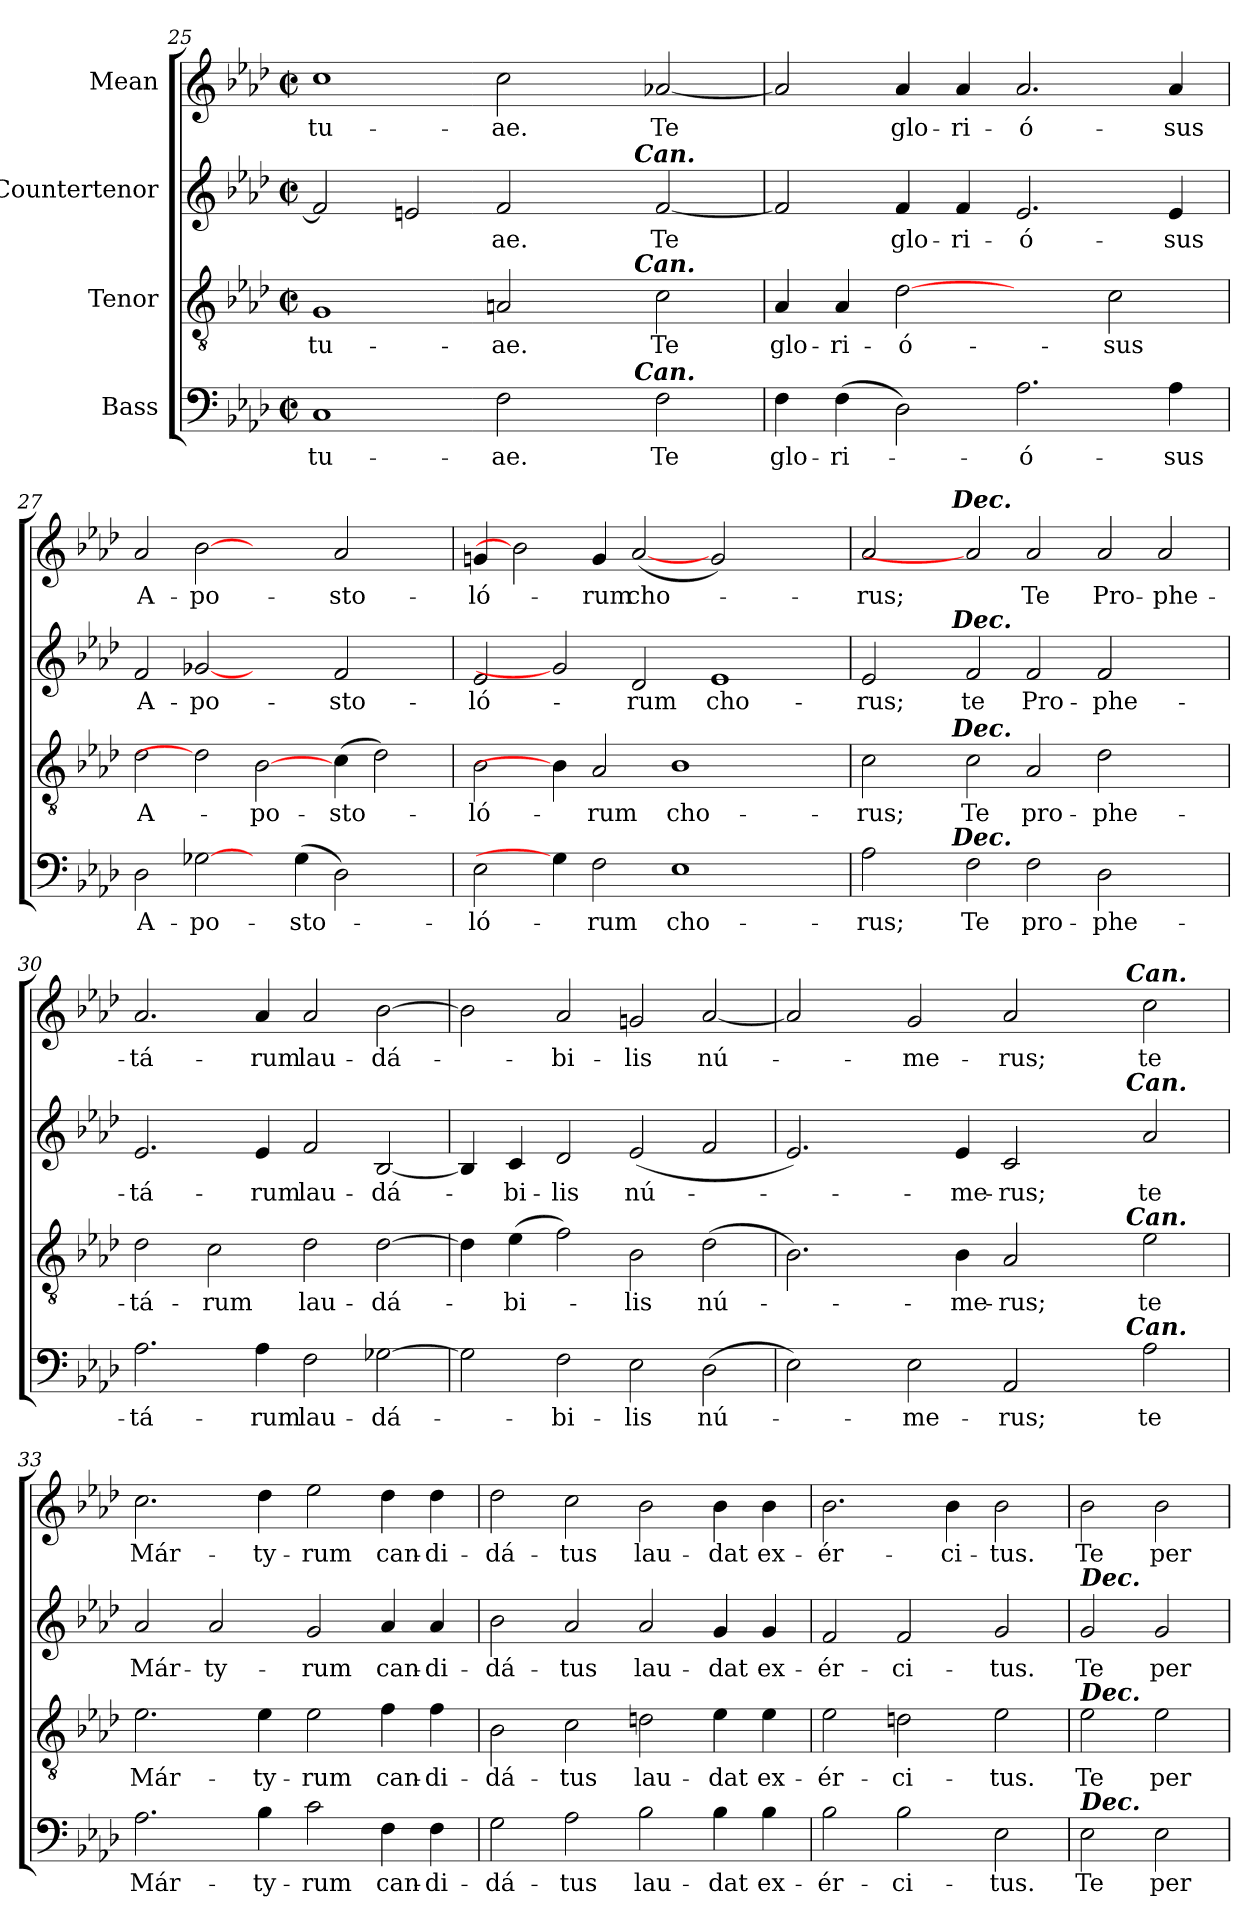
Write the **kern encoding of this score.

**kern	**text	**kern	**text	**kern	**text	**kern	**text
*part4	*part4	*part3	*part3	*part2	*part2	*part1	*part1
*staff4	*staff4	*staff3	*staff3	*staff2	*staff2	*staff1	*staff1
*I"Bass	*	*I"Tenor	*	*I"Countertenor	*	*I"Mean	*
*clefF4	*	*clefGv2	*	*clefG2	*	*clefG2	*
*k[b-e-a-d-]	*	*k[b-e-a-d-]	*	*k[b-e-a-d-]	*	*k[b-e-a-d-]	*
*A-:	*	*A-:	*	*A-:	*	*A-:	*
*M2/2	*	*M2/2	*	*M2/2	*	*M2/2	*
*met(c|)	*	*met(c|)	*	*met(c|)	*	*met(c|)	*
=25	=25	=25	=25	=25	=25	=25	=25
!	!LO:LY:b:cj	!	!LO:LY:b:cj	!	!	!	!LO:LY:b:cj
*^	*	*^	*	*^	*	*	*
1C	1ryy	tu-	1G	1ryy	tu-	2f/]	1ryy	.	1cc	tu-
.	.	.	.	.	.	2en/	.	.	.	.
!	!	!LO:LY:b:cj	!	!	!LO:LY:b:cj	!	!	!LO:LY:b:cj	!	!LO:LY:b:cj
2F\	4ryy	-ae.	2An/	4ryy	-ae.	2f/	4ryy	-ae.	2cc\	-ae.
.	8ryy	.	.	8ryy	.	.	8ryy	.	.	.
.	16ryy	.	.	16ryy	.	.	16ryy	.	.	.
.	64ryy	.	.	64ryy	.	.	64ryy	.	.	.
!	!	!	!	!	!	!	!LO:TX:a:Bi:t=Can.	!	!	!
!	!	!	!	!LO:TX:a:Bi:t=Can.	!	!	!	!	!	!
!	!LO:TX:a:Bi:t=Can.	!	!	!	!	!	!	!	!	!
.	2ryy	.	.	2ryy	.	.	2ryy	.	.	.
!	!	!LO:LY:b:cj	!	!	!LO:LY:b:cj	!	!	!LO:LY:b:cj	!	!LO:LY:b:cj
2F\	.	Te	2c\	.	Te	[<2f/	.	Te	[<2a-X/	Te
.	32.ryy	.	.	32.ryy	.	.	32.ryy	.	.	.
=26	=26	=26	=26	=26	=26	=26	=26	=26	=26	=26
!	!	!LO:LY:b:cj	!	!	!LO:LY:b:cj	!	!	!	!	!
*v	*v	*	*	*	*	*v	*v	*	*	*
*	*	*v	*v	*	*	*	*	*
4F\	glo-	4A-/	glo-	2f/]	.	2a-/]	.
!	!LO:LY:b:cj	!	!LO:LY:b:cj	!	!	!	!
(>4F\	-ri-	4A-/	-ri-	.	.	.	.
!	!	!	!LO:LY:b:rj	!	!LO:LY:b:cj	!	!LO:LY:b:cj
2D-\)	.	[2d-	-ó-	4f/	glo-	4a-/	glo-
!	!	!	!	!	!LO:LY:b:cj	!	!LO:LY:b:cj
.	.	.	.	4f/	-ri-	4a-/	-ri-
!	!LO:LY:b:cj	!	!	!	!LO:LY:b:cj	!	!LO:LY:b:cj
2.A-\	-ó-	2ryy	.	2.e-/	-ó-	2.a-/	-ó-
!	!	!	!LO:LY:b:cj	!	!	!	!
.	.	2c\	-sus	.	.	.	.
!	!LO:LY:b:cj	!	!	!	!LO:LY:b:cj	!	!LO:LY:b:cj
4A-\	-sus	.	.	4e-/	-sus	4a-/	-sus
=27	=27	=27	=27	=27	=27	=27	=27
!	!LO:LY:b:cj	!	!LO:LY:b:cj	!	!LO:LY:b:cj	!	!LO:LY:b:cj
2D-\	A-	2d-\	A-	2f/	A-	2a-/	A-
!	!LO:LY:b:cj	!	!	!	!LO:LY:b:cj	!	!LO:LY:b:cj
[2G-X\	-po-	2d-]	.	[2g-X	-po-	[2b-	-po-
!	!	!	!LO:LY:b:cj	!	!	!	!
4ryy	.	[2B-\	-po-	2ryy	.	2ryy	.
!	!LO:LY:b	!	!	!	!	!	!
(>4G-\	-sto-	.	.	.	.	.	.
!	!	!	!LO:LY:b	!	!LO:LY:b:cj	!	!LO:LY:b:cj
2D-\)	.	(>4c\	-sto-	2f/	-sto-	2a-/	-sto-
.	.	2d-\)	.	.	.	.	.
4ryy	.	.	.	4ryy	.	4ryy	.
!!LO:LB:g=z
=28	=28	=28	=28	=28	=28	=28	=28
!	!LO:LY:b:cj	!	!LO:LY:b:cj	!	!LO:LY:b:cj	!	!LO:LY:b
2E-\	-ló-	2B-\	-ló-	2e-/	-ló-	4gn/	-ló-
.	.	.	.	.	.	2b-]	.
4G-\]	.	4B-\]	.	2g-]	.	.	.
!	!LO:LY:b:cj	!	!LO:LY:b:cj	!	!	!	!LO:LY:b:cj
2F\	-rum	2A-/	-rum	.	.	4g/	-rum
!	!	!	!	!	!LO:LY:b:cj	!	!LO:LY:b:cj
.	.	.	.	2d-/	-rum	(<[2a-	cho-
!	!LO:LY:b:cj	!	!LO:LY:b:cj	!	!	!	!
1E-	cho-	1B-	cho-	.	.	.	.
!	!	!	!	!	!LO:LY:b:cj	!	!
.	.	.	.	1e-	cho-	2g/)	.
.	.	.	.	.	.	2ryy	.
4ryy	.	4ryy	.	.	.	.	.
=29	=29	=29	=29	=29	=29	=29	=29
!	!LO:LY:b:cj	!	!LO:LY:b:cj	!	!LO:LY:b:cj	!	!LO:LY:b:cj
*^	*	*^	*	*^	*	*^	*
2A-\	4ryy	-rus;	2c\	4ryy	-rus;	2e-/	4ryy	-rus;	2a-/	4ryy	-rus;
.	8ryy	.	.	8ryy	.	.	8ryy	.	.	8ryy	.
.	16ryy	.	.	16ryy	.	.	16ryy	.	.	16ryy	.
.	64ryy	.	.	64ryy	.	.	64ryy	.	.	64ryy	.
!	!	!	!	!	!	!	!	!	!	!LO:TX:a:Bi:t=Dec.	!
!	!	!	!	!	!	!	!LO:TX:a:Bi:t=Dec.	!	!	!	!
!	!	!	!	!LO:TX:a:Bi:t=Dec.	!	!	!	!	!	!	!
!	!LO:TX:a:Bi:t=Dec.	!	!	!	!	!	!	!	!	!	!
.	1ryy	.	.	1ryy	.	.	1ryy	.	.	1ryy	.
!	!	!LO:LY:b:cj	!	!	!LO:LY:b:cj	!	!	!LO:LY:b:cj	!	!	!
2F\	.	Te	2c\	.	Te	2f/	.	te	2a-]	.	.
!	!	!LO:LY:b:cj	!	!	!LO:LY:b:cj	!	!	!LO:LY:b:cj	!	!	!LO:LY:b:cj
2F\	.	pro-	2A-/	.	pro-	2f/	.	Pro-	2a-/	.	Te
.	1ryy	.	.	1ryy	.	.	1ryy	.	.	1ryy	.
!	!	!LO:LY:b:cj	!	!	!LO:LY:b:cj	!	!	!LO:LY:b:cj	!	!	!LO:LY:b:cj
2D-\	.	-phe-	2d-\	.	-phe-	2f/	.	-phe-	2a-/	.	Pro-
!	!	!	!	!	!	!	!	!	!	!	!LO:LY:b:cj
2ryy	.	.	2ryy	.	.	2ryy	.	.	2a-/	.	-phe-
.	32.ryy	.	.	32.ryy	.	.	32.ryy	.	.	32.ryy	.
=30	=30	=30	=30	=30	=30	=30	=30	=30	=30	=30	=30
!	!	!LO:LY:b:cj	!	!	!LO:LY:b:cj	!	!	!LO:LY:b:cj	!	!	!LO:LY:b:cj
*v	*v	*	*	*	*	*v	*v	*	*v	*v	*
*	*	*v	*v	*	*	*	*	*
2.A-\	-tá-	2d-\	-tá-	2.e-/	-tá-	2.a-/	-tá-
!	!	!	!LO:LY:b:cj	!	!	!	!
.	.	2c\	-rum	.	.	.	.
!	!LO:LY:b:cj	!	!	!	!LO:LY:b:cj	!	!LO:LY:b:cj
4A-\	-rum	.	.	4e-/	-rum	4a-/	-rum
!	!LO:LY:b:cj	!	!LO:LY:b:cj	!	!LO:LY:b:cj	!	!LO:LY:b:cj
2F\	lau-	2d-\	lau-	2f/	lau-	2a-/	lau-
!	!LO:LY:b:cj	!	!LO:LY:b:cj	!	!LO:LY:b:cj	!	!LO:LY:b:cj
[>2G-X\	-dá-	[>2d-\	-dá-	[<2B-/	-dá-	[>2b-\	-dá-
=31	=31	=31	=31	=31	=31	=31	=31
2G-\]	.	4d-\]	.	4B-/]	.	2b-\]	.
!	!	!	!LO:LY:b:cj	!	!LO:LY:b:cj	!	!
.	.	(>4e-\	-bi-	4c/	-bi-	.	.
!	!LO:LY:b:cj	!	!	!	!LO:LY:b:cj	!	!LO:LY:b:cj
2F\	-bi-	2f\)	.	2d-/	-lis	2a-/	-bi-
!	!LO:LY:b:cj	!	!LO:LY:b:cj	!	!LO:LY:b:cj	!	!LO:LY:b:cj
2E-\	-lis	2B-\	-lis	(>2e-/	nú-	2gn/	-lis
!	!LO:LY:b:cj	!	!LO:LY:b:cj	!	!	!	!LO:LY:b:cj
(<2D-\	nú-	(<2d-\	nú-	2f/	.	[>2a-/	nú-
!!LO:LB:g=z
=32	=32	=32	=32	=32	=32	=32	=32
*^	*	*^	*	*^	*	*^	*
*	*	*	*	*^	*	*	*^	*	*	*^	*
2E-\)	1ryy	.	2.B-\)	4ryy	1ryy	.	2.e-/)	16ryy	1ryy	.	2a-/]	8ryy	1ryy	.
.	.	.	.	.	.	.	.	1ryy	.	.	.	.	.	.
.	.	.	.	.	.	.	.	.	.	.	.	1...ryy	.	.
.	.	.	.	1..ryy	.	.	.	.	.	.	.	.	.	.
!	!	!LO:LY:b:cj	!	!	!	!	!	!	!	!	!	!	!	!LO:LY:b:cj
2E-\	.	-me-	.	.	.	.	.	.	.	.	2g/	.	.	-me-
!	!	!	!	!	!	!LO:LY:b:cj	!	!	!	!LO:LY:b:cj	!	!	!	!
.	.	.	4B-\	.	.	-me-	4e-/	.	.	-me-	.	.	.	.
!	!	!LO:LY:b:cj	!	!	!	!LO:LY:b:cj	!	!	!	!LO:LY:b:cj	!	!	!	!LO:LY:b:cj
2AA-/	4ryy	-rus;	2A-/	.	4ryy	-rus;	2c/	.	4ryy	-rus;	2a-/	.	4ryy	-rus;
.	.	.	.	.	.	.	.	2...ryy	.	.	.	.	.	.
.	8ryy	.	.	.	8ryy	.	.	.	8ryy	.	.	.	8ryy	.
.	16ryy	.	.	.	16ryy	.	.	.	16ryy	.	.	.	16ryy	.
.	64ryy	.	.	.	64ryy	.	.	.	64ryy	.	.	.	64ryy	.
!	!	!	!	!	!	!	!	!	!	!	!	!	!LO:TX:a:Bi:t=Can.	!
!	!	!	!	!	!	!	!	!	!LO:TX:a:Bi:t=Can.	!	!	!	!	!
!	!	!	!	!	!LO:TX:a:Bi:t=Can.	!	!	!	!	!	!	!	!	!
!	!LO:TX:a:Bi:t=Can.	!	!	!	!	!	!	!	!	!	!	!	!	!
.	2ryy	.	.	.	2ryy	.	.	.	2ryy	.	.	.	2ryy	.
!	!	!LO:LY:b:cj	!	!	!	!LO:LY:b:cj	!	!	!	!LO:LY:b:cj	!	!	!	!LO:LY:b:cj
2A-\	.	te	2e-\	.	.	te	2a-/	.	.	te	2cc\	.	.	te
.	32.ryy	.	.	.	32.ryy	.	.	.	32.ryy	.	.	.	32.ryy	.
=33	=33	=33	=33	=33	=33	=33	=33	=33	=33	=33	=33	=33	=33	=33
!	!	!LO:LY:b:cj	!	!	!	!LO:LY:b:cj	!	!	!	!LO:LY:b:cj	!	!	!	!LO:LY:b:cj
*v	*v	*	*	*	*	*	*v	*v	*v	*	*v	*v	*v	*
*	*	*v	*v	*v	*	*	*	*	*
2.A-\	Már-	2.e-\	Már-	2a-/	Már-	2.cc\	Már-
!	!	!	!	!	!LO:LY:b:cj	!	!
.	.	.	.	2a-/	-ty-	.	.
!	!LO:LY:b	!	!LO:LY:b	!	!	!	!LO:LY:b
4B-\	-ty-	4e-\	-ty-	.	.	4dd-\	-ty-
!	!LO:LY:b:cj	!	!LO:LY:b:cj	!	!LO:LY:b:cj	!	!LO:LY:b:cj
2c\	-rum	2e-\	-rum	2g/	-rum	2ee-\	-rum
!	!LO:LY:b:cj	!	!LO:LY:b:cj	!	!LO:LY:b:cj	!	!LO:LY:b:cj
4F\	can-	4f\	can-	4a-/	can-	4dd-\	can-
!	!LO:LY:b:rj	!	!LO:LY:b:rj	!	!LO:LY:b:rj	!	!LO:LY:b:rj
4F\	-di-	4f\	-di-	4a-/	-di-	4dd-\	-di-
=34	=34	=34	=34	=34	=34	=34	=34
!	!LO:LY:b:cj	!	!LO:LY:b:cj	!	!LO:LY:b:cj	!	!LO:LY:b:cj
2G\	-dá-	2B-\	-dá-	2b-\	-dá-	2dd-\	-dá-
!	!LO:LY:b:cj	!	!LO:LY:b:cj	!	!LO:LY:b:cj	!	!LO:LY:b:cj
2A-\	-tus	2c\	-tus	2a-/	-tus	2cc\	-tus
!	!LO:LY:b:cj	!	!LO:LY:b:cj	!	!LO:LY:b:cj	!	!LO:LY:b:cj
2B-\	lau-	2dn\	lau-	2a-/	lau-	2b-\	lau-
!	!LO:LY:b:cj	!	!LO:LY:b:cj	!	!LO:LY:b:cj	!	!LO:LY:b:cj
4B-\	-dat	4e-\	-dat	4g/	-dat	4b-\	-dat
!	!LO:LY:b:cj	!	!LO:LY:b:cj	!	!LO:LY:b:cj	!	!LO:LY:b:cj
4B-\	ex-	4e-\	ex-	4g/	ex-	4b-\	ex-
=35	=35	=35	=35	=35	=35	=35	=35
!	!LO:LY:b:cj	!	!LO:LY:b:cj	!	!LO:LY:b:cj	!	!LO:LY:b:cj
2B-\	-ér-	2e-\	-ér-	2f/	-ér-	2.b-\	-ér-
!	!LO:LY:b:cj	!	!LO:LY:b:cj	!	!LO:LY:b:cj	!	!
2B-\	-ci-	2dn\	-ci-	2f/	-ci-	.	.
!	!	!	!	!	!	!	!LO:LY:b:cj
.	.	.	.	.	.	4b-\	-ci-
!	!LO:LY:b:cj	!	!LO:LY:b:cj	!	!LO:LY:b:cj	!	!LO:LY:b:cj
2E-\	-tus.	2e-\	-tus.	2g/	-tus.	2b-\	-tus.
!!LO:PB:g=z
=36	=36	=36	=36	=36	=36	=36	=36
!	!	!	!	!LO:TX:a:Bi:t=Dec.	!	!	!
!	!	!LO:TX:a:Bi:t=Dec.	!	!	!	!	!
!LO:TX:a:Bi:t=Dec.	!	!	!	!	!	!	!
!	!LO:LY:b:cj	!	!LO:LY:b:cj	!	!LO:LY:b:cj	!	!LO:LY:b:cj
2E-\	Te	2e-\	Te	2g/	Te	2b-\	Te
!	!LO:LY:b:cj	!	!LO:LY:b:cj	!	!LO:LY:b:cj	!	!LO:LY:b:cj
2E-\	per	2e-\	per	2g/	per	2b-\	per
=	=	=	=	=	=	=	=
*-	*-	*-	*-	*-	*-	*-	*-
